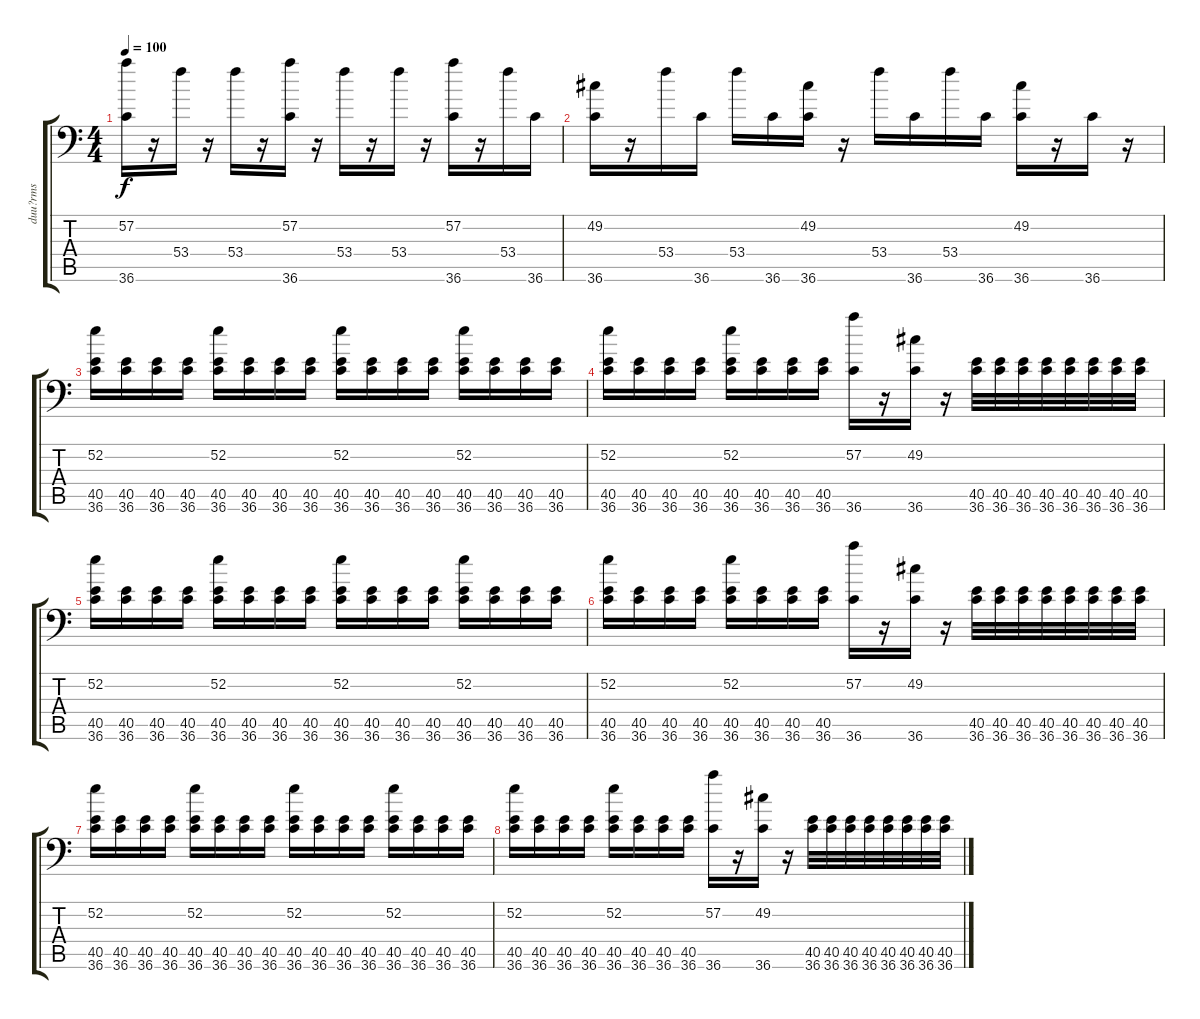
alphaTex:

\track ("duu?rms" "duu?rms") {instrument acousticgrandpiano}
\staff {score tabs}
\tuning (C-1 C-1 C-1 C-1 C-1 C-1) {hide}
\ts (4 4)
\tempo 100
\clef f4
\ks c
(57.2 36.6).16{dy f} r.16 53.4.16 r.16 53.4.16 r.16 (57.2 36.6).16 r.16 53.4.16 r.16 53.4.16 r.16 (57.2 36.6).16 r.16 53.4.16 36.6.16 |
(49.2 36.6).16 r.16 53.4.16 36.6.16 53.4.16 36.6.16 (49.2 36.6).16 r.16 53.4.16 36.6.16 53.4.16 36.6.16 (49.2 36.6).16 r.16 36.6.16 r.16 |
(52.2 40.5 36.6).16 (40.5 36.6).16 (40.5 36.6).16 (40.5 36.6).16 (52.2 40.5 36.6).16 (40.5 36.6).16 (40.5 36.6).16 (40.5 36.6).16 (52.2 40.5 36.6).16 (40.5 36.6).16 (40.5 36.6).16 (40.5 36.6).16 (52.2 40.5 36.6).16 (40.5 36.6).16 (40.5 36.6).16 (40.5 36.6).16 |
(52.2 40.5 36.6).16 (40.5 36.6).16 (40.5 36.6).16 (40.5 36.6).16 (52.2 40.5 36.6).16 (40.5 36.6).16 (40.5 36.6).16 (40.5 36.6).16 (57.2 36.6).16 r.16 (49.2 36.6).16 r.16 (40.5 36.6).32 (40.5 36.6).32 (40.5 36.6).32 (40.5 36.6).32 (40.5 36.6).32 (40.5 36.6).32 (40.5 36.6).32 (40.5 36.6).32 |
(52.2 40.5 36.6).16 (40.5 36.6).16 (40.5 36.6).16 (40.5 36.6).16 (52.2 40.5 36.6).16 (40.5 36.6).16 (40.5 36.6).16 (40.5 36.6).16 (52.2 40.5 36.6).16 (40.5 36.6).16 (40.5 36.6).16 (40.5 36.6).16 (52.2 40.5 36.6).16 (40.5 36.6).16 (40.5 36.6).16 (40.5 36.6).16 |
(52.2 40.5 36.6).16 (40.5 36.6).16 (40.5 36.6).16 (40.5 36.6).16 (52.2 40.5 36.6).16 (40.5 36.6).16 (40.5 36.6).16 (40.5 36.6).16 (57.2 36.6).16 r.16 (49.2 36.6).16 r.16 (40.5 36.6).32 (40.5 36.6).32 (40.5 36.6).32 (40.5 36.6).32 (40.5 36.6).32 (40.5 36.6).32 (40.5 36.6).32 (40.5 36.6).32 |
(52.2 40.5 36.6).16 (40.5 36.6).16 (40.5 36.6).16 (40.5 36.6).16 (52.2 40.5 36.6).16 (40.5 36.6).16 (40.5 36.6).16 (40.5 36.6).16 (52.2 40.5 36.6).16 (40.5 36.6).16 (40.5 36.6).16 (40.5 36.6).16 (52.2 40.5 36.6).16 (40.5 36.6).16 (40.5 36.6).16 (40.5 36.6).16 |
(52.2 40.5 36.6).16 (40.5 36.6).16 (40.5 36.6).16 (40.5 36.6).16 (52.2 40.5 36.6).16 (40.5 36.6).16 (40.5 36.6).16 (40.5 36.6).16 (57.2 36.6).16 r.16 (49.2 36.6).16 r.16 (40.5 36.6).32 (40.5 36.6).32 (40.5 36.6).32 (40.5 36.6).32 (40.5 36.6).32 (40.5 36.6).32 (40.5 36.6).32 (40.5 36.6).32
